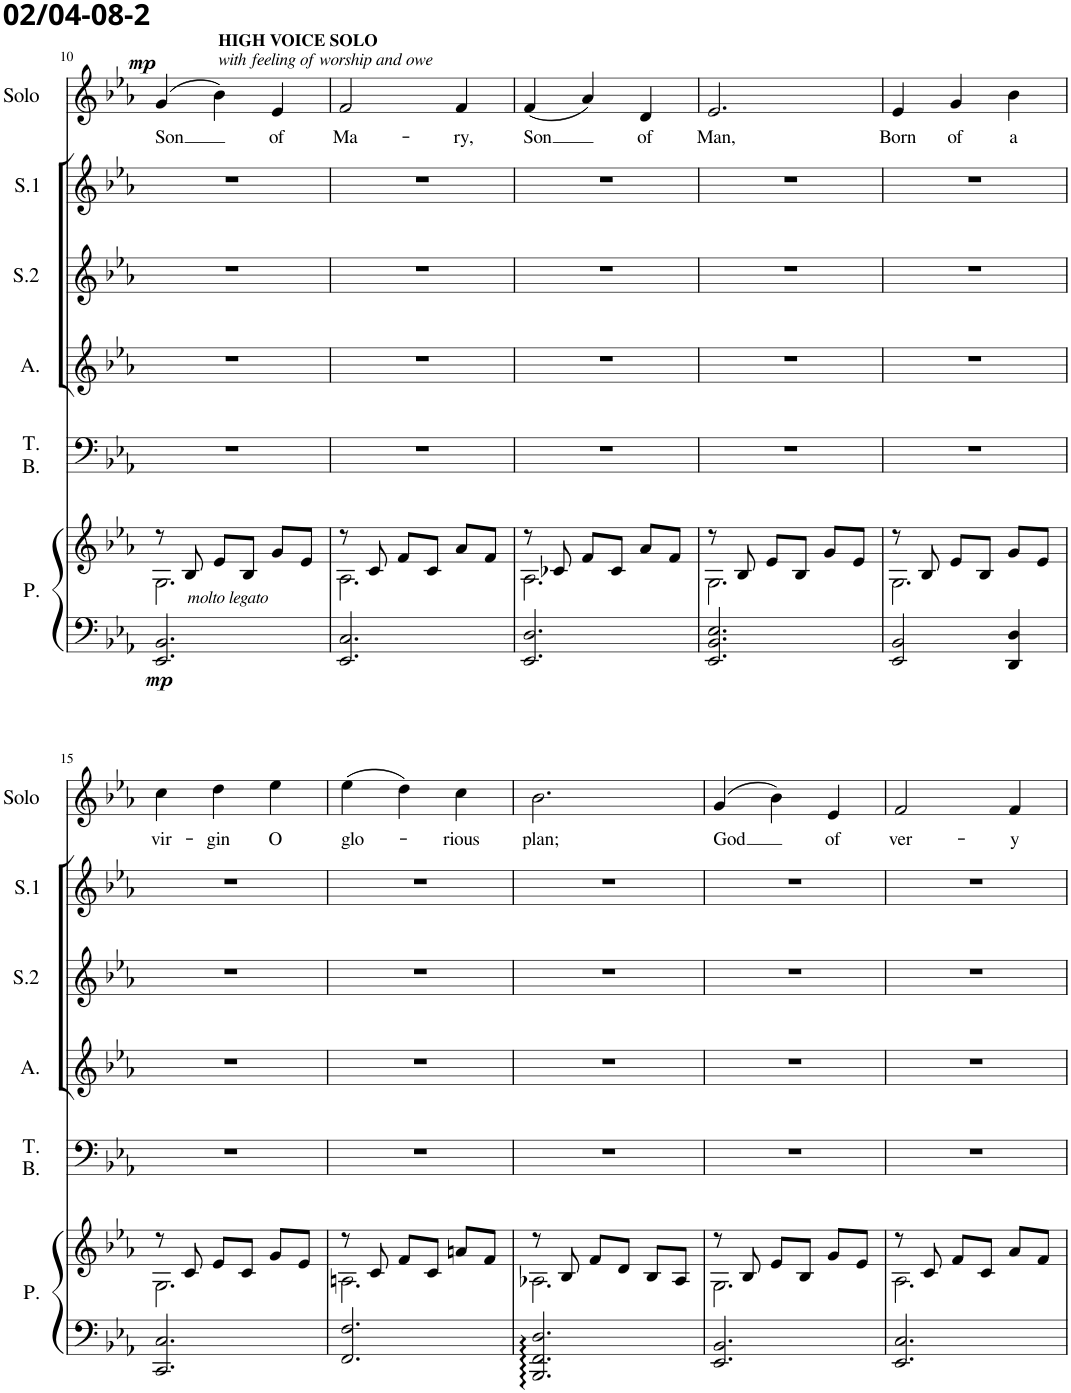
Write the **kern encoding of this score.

**kern	**kern	**dynam	**kern	**kern	**kern	**kern	**kern	**text	**dynam
*part6	*part6	*part6	*part5	*part4	*part3	*part2	*part1	*part1	*part1
*staff7	*staff6	*staff6/7	*staff5	*staff4	*staff3	*staff2	*staff1	*staff1	*staff1
*I"Piano	*	*	*I"Tenor Bas	*I"Alt	*I"Sopraan 2	*I"Sopraan 1	*I"Solo	*	*
*I'P.	*	*	*I'T. B.	*I'A.	*I'S.2	*I'S.1	*I'Solo	*	*
!!LO:PB:g=z
*clefF4	*clefG2	*	*clefF4	*clefG2	*clefG2	*clefG2	*clefG2	*	*
*	*	*	*	*	*Trd1c2	*Trd1c2	*	*	*
*k[b-e-a-]	*k[b-e-a-]	*	*k[b-e-a-]	*k[b-e-a-]	*k[b-e-a-]	*k[b-e-a-]	*k[b-e-a-]	*	*
*M3/4	*M3/4	*	*M3/4	*M3/4	*M3/4	*M3/4	*M3/4	*	*
=10	=10	=10	=10	=10	=10	=10	=10	=10	=10
*	*^	*	*	*	*	*	*	*	*
!	!	!	!LO:DY:b=2	!	!	!	!	!	!LO:LY:b	!LO:DY:a
2.EE-/ 2.BB-/	8r	2.G\	mp	2.r	2.r	2.r	2.r	(4g/	Son	mp
!	!LO:TX:b:i:t=molto legato	!	!	!	!	!	!	!	!	!
.	8B-/	.	.	.	.	.	.	.	.	.
!	!	!	!	!	!	!	!	!LO:TX:a:B:t=HIGH VOICE SOLO	!	!
!	!	!	!	!	!	!	!	!LO:TX:a:i:t=with feeling of worship and owe	!	!
.	8e-/L	.	.	.	.	.	.	4b-\)	.	.
.	8B-/J	.	.	.	.	.	.	.	.	.
!	!	!	!	!	!	!	!	!	!LO:LY:b	!
.	8g/L	.	.	.	.	.	.	4e-/	of	.
.	8e-/J	.	.	.	.	.	.	.	.	.
=11	=11	=11	=11	=11	=11	=11	=11	=11	=11	=11
!	!	!	!	!	!	!	!	!	!LO:LY:b	!
2.EE-/ 2.C/	8r	2.A-\	.	2.r	2.r	2.r	2.r	2f/	Ma-	.
.	8c/	.	.	.	.	.	.	.	.	.
.	8f/L	.	.	.	.	.	.	.	.	.
.	8c/J	.	.	.	.	.	.	.	.	.
!	!	!	!	!	!	!	!	!	!LO:LY:b	!
.	8a-/L	.	.	.	.	.	.	4f/	-ry,	.
.	8f/J	.	.	.	.	.	.	.	.	.
=12	=12	=12	=12	=12	=12	=12	=12	=12	=12	=12
!	!	!	!	!	!	!	!	!	!LO:LY:b	!
2.EE-/ 2.D/	8r	2.A-\	.	2.r	2.r	2.r	2.r	(4f/	Son	.
.	8c-X/	.	.	.	.	.	.	.	.	.
.	8f/L	.	.	.	.	.	.	4a-/)	.	.
.	8c-/J	.	.	.	.	.	.	.	.	.
!	!	!	!	!	!	!	!	!	!LO:LY:b	!
.	8a-/L	.	.	.	.	.	.	4d/	of	.
.	8f/J	.	.	.	.	.	.	.	.	.
=13	=13	=13	=13	=13	=13	=13	=13	=13	=13	=13
!	!	!	!	!	!	!	!	!	!LO:LY:b	!
2.EE-/ 2.BB-/ 2.E-/	8r	2.G\	.	2.r	2.r	2.r	2.r	2.e-/	Man,	.
.	8B-/	.	.	.	.	.	.	.	.	.
.	8e-/L	.	.	.	.	.	.	.	.	.
.	8B-/J	.	.	.	.	.	.	.	.	.
.	8g/L	.	.	.	.	.	.	.	.	.
.	8e-/J	.	.	.	.	.	.	.	.	.
=14	=14	=14	=14	=14	=14	=14	=14	=14	=14	=14
!	!	!	!	!	!	!	!	!	!LO:LY:b	!
2EE-/ 2BB-/	8r	2.G\	.	2.r	2.r	2.r	2.r	4e-/	Born	.
.	8B-/	.	.	.	.	.	.	.	.	.
!	!	!	!	!	!	!	!	!	!LO:LY:b	!
.	8e-/L	.	.	.	.	.	.	4g/	of	.
.	8B-/J	.	.	.	.	.	.	.	.	.
!	!	!	!	!	!	!	!	!	!LO:LY:b	!
4DD/ 4D/	8g/L	.	.	.	.	.	.	4b-\	a	.
.	8e-/J	.	.	.	.	.	.	.	.	.
!!LO:LB:g=z
=15	=15	=15	=15	=15	=15	=15	=15	=15	=15	=15
!	!	!	!	!	!	!	!	!	!LO:LY:b	!
2.CC/ 2.C/	8r	2.G\	.	2.r	2.r	2.r	2.r	4cc\	vir-	.
.	8c/	.	.	.	.	.	.	.	.	.
!	!	!	!	!	!	!	!	!	!LO:LY:b	!
.	8e-/L	.	.	.	.	.	.	4dd\	-gin	.
.	8c/J	.	.	.	.	.	.	.	.	.
!	!	!	!	!	!	!	!	!	!LO:LY:b	!
.	8g/L	.	.	.	.	.	.	4ee-\	O	.
.	8e-/J	.	.	.	.	.	.	.	.	.
=16	=16	=16	=16	=16	=16	=16	=16	=16	=16	=16
!	!	!	!	!	!	!	!	!	!LO:LY:b	!
2.FF/ 2.F/	8r	2.An\	.	2.r	2.r	2.r	2.r	(4ee-\	glo-	.
.	8c/	.	.	.	.	.	.	.	.	.
.	8f/L	.	.	.	.	.	.	4dd\)	.	.
.	8c/J	.	.	.	.	.	.	.	.	.
!	!	!	!	!	!	!	!	!	!LO:LY:b	!
.	8an/L	.	.	.	.	.	.	4cc\	-rious	.
.	8f/J	.	.	.	.	.	.	.	.	.
=17	=17	=17	=17	=17	=17	=17	=17	=17	=17	=17
!	!	!	!	!	!	!	!	!	!LO:LY:b	!
2.BBB-/ 2.FF/ 2.D/	8r	2.A-X\	.	2.r	2.r	2.r	2.r	2.b-\	plan;	.
.	8B-/	.	.	.	.	.	.	.	.	.
.	8f/L	.	.	.	.	.	.	.	.	.
.	8d/J	.	.	.	.	.	.	.	.	.
.	8B-/L	.	.	.	.	.	.	.	.	.
.	8A-/J	.	.	.	.	.	.	.	.	.
=18	=18	=18	=18	=18	=18	=18	=18	=18	=18	=18
!	!	!	!	!	!	!	!	!	!LO:LY:b	!
2.EE-/ 2.BB-/	8r	2.G\	.	2.r	2.r	2.r	2.r	(4g/	God	.
.	8B-/	.	.	.	.	.	.	.	.	.
.	8e-/L	.	.	.	.	.	.	4b-\)	.	.
.	8B-/J	.	.	.	.	.	.	.	.	.
!	!	!	!	!	!	!	!	!	!LO:LY:b	!
.	8g/L	.	.	.	.	.	.	4e-/	of	.
.	8e-/J	.	.	.	.	.	.	.	.	.
=19	=19	=19	=19	=19	=19	=19	=19	=19	=19	=19
!	!	!	!	!	!	!	!	!	!LO:LY:b	!
2.EE-/ 2.C/	8r	2.A-\	.	2.r	2.r	2.r	2.r	2f/	ver-	.
.	8c/	.	.	.	.	.	.	.	.	.
.	8f/L	.	.	.	.	.	.	.	.	.
.	8c/J	.	.	.	.	.	.	.	.	.
!	!	!	!	!	!	!	!	!	!LO:LY:b	!
.	8a-/L	.	.	.	.	.	.	4f/	-y	.
.	8f/J	.	.	.	.	.	.	.	.	.
*	*v	*v	*	*	*	*	*	*	*	*
=	=	=	=	=	=	=	=	=	=
*-	*-	*-	*-	*-	*-	*-	*-	*-	*-
